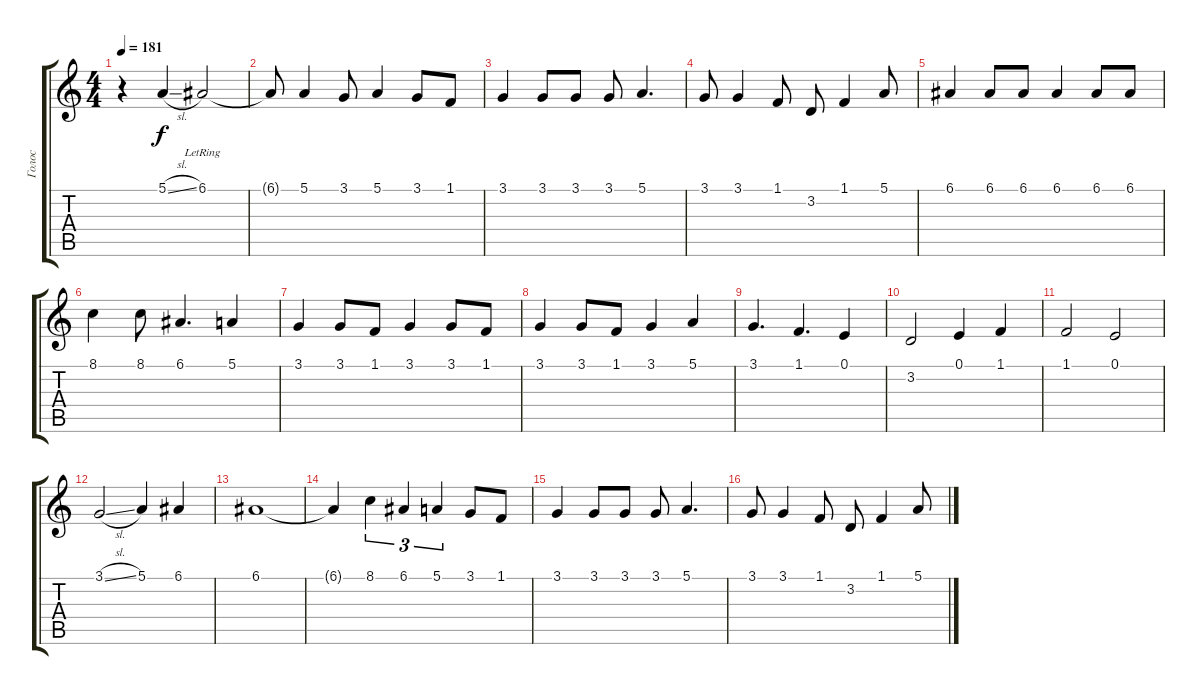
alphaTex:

\track ("Голос" "Голос") {instrument pad1newage}
\staff {score tabs}
\tuning (E4 B3 G3 D3 A2 E2) {hide}
\ts (4 4)
\tempo 181
\clef g2
\ks c
r.4{dy f} 5.1{sl}.4 6.1{lr}.2 |
6.1{t}.8 5.1.4 3.1.8 5.1.4 3.1.8 1.1.8 |
3.1.4 3.1.8 3.1.8 3.1.8 5.1.4{d} |
3.1.8 3.1.4 1.1.8 3.2.8 1.1.4 5.1.8 |
6.1.4 6.1.8 6.1.8 6.1.4 6.1.8 6.1.8 |
8.1.4 8.1.8 6.1.4{d} 5.1.4 |
3.1.4 3.1.8 1.1.8 3.1.4 3.1.8 1.1.8 |
3.1.4 3.1.8 1.1.8 3.1.4 5.1.4 |
3.1.4{d} 1.1.4{d} 0.1.4 |
3.2.2 0.1.4 1.1.4 |
1.1.2 0.1.2 |
3.1{sl}.2 5.1.4 6.1.4 |
6.1.1 |
6.1{t}.4 8.1.4{tu (3 2)} 6.1.4{tu (3 2)} 5.1.4{tu (3 2)} 3.1.8 1.1.8 |
3.1.4 3.1.8 3.1.8 3.1.8 5.1.4{d} |
3.1.8 3.1.4 1.1.8 3.2.8 1.1.4 5.1.8
